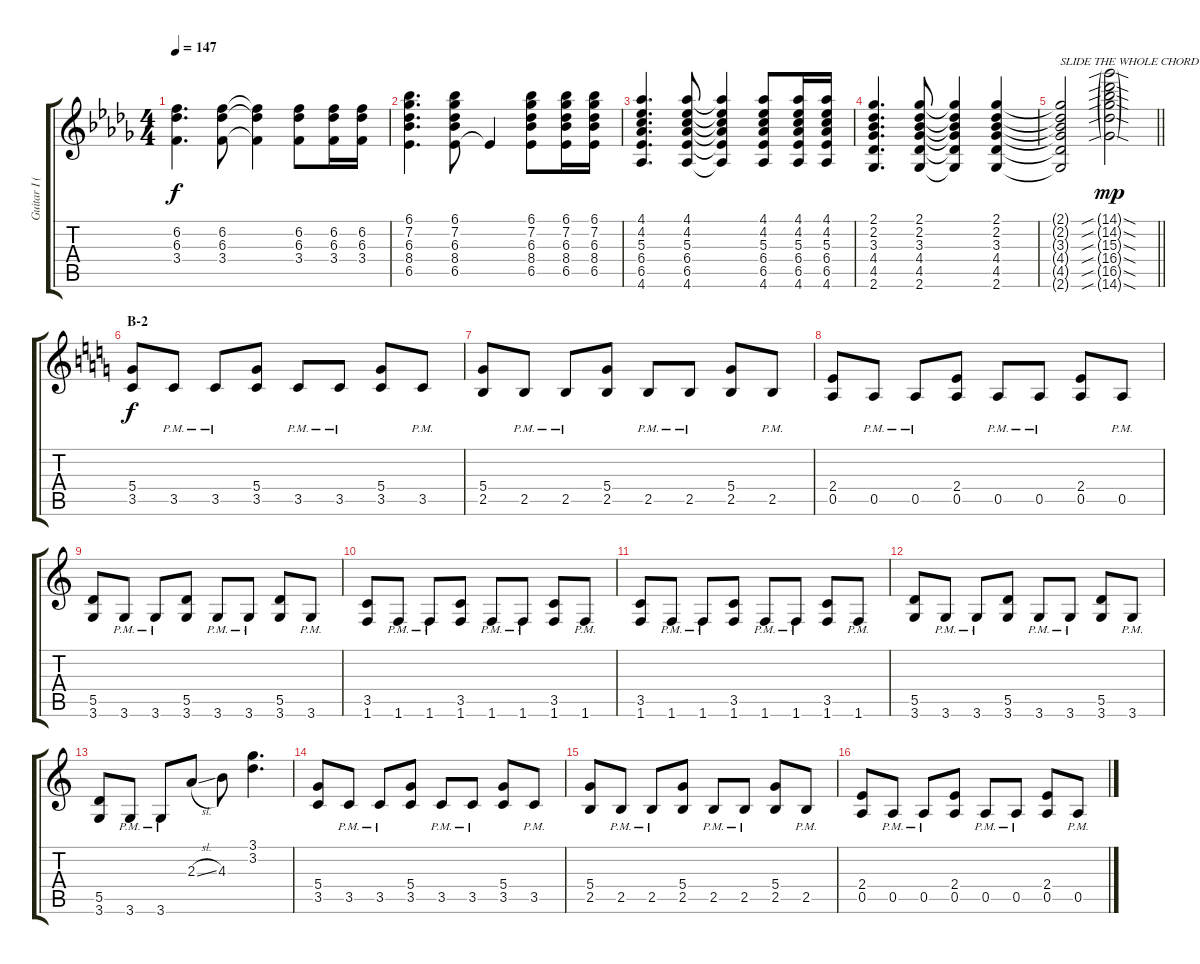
\track ("Guitar I (Hirasawa Yui)" "Guitar I (") {instrument overdrivenguitar}
\staff {score tabs}
\tuning (E4 B3 G3 D3 A2 E2) {hide}
\ts (4 4)
\tempo 147
\clef g2
\ks db
(6.2 6.3 3.4).4{d dy f} (6.2 6.3 3.4).8 (6.2{t} 6.3{t} 3.4{t}).4 (6.2 6.3 3.4).8 (6.2 6.3 3.4).16 (6.2 6.3 3.4).16 |
(6.1 7.2 6.3 8.4 6.5).4{d} (6.1 7.2 6.3 8.4 6.5).8 6.5{t}.4 (6.1 7.2 6.3 8.4 6.5).8 (6.1 7.2 6.3 8.4 6.5).16 (6.1 7.2 6.3 8.4 6.5).16 |
(4.1 4.2 5.3 6.4 6.5 4.6).4{d} (4.1 4.2 5.3 6.4 6.5 4.6).8 (4.1{t} 4.2{t} 5.3{t} 6.4{t} 6.5{t} 4.6{t}).4 (4.1 4.2 5.3 6.4 6.5 4.6).8 (4.1 4.2 5.3 6.4 6.5 4.6).16 (4.1 4.2 5.3 6.4 6.5 4.6).16 |
(2.1 2.2 3.3 4.4 4.5 2.6).4{d} (2.1 2.2 3.3 4.4 4.5 2.6).8 (2.1{t} 2.2{t} 3.3{t} 4.4{t} 4.5{t} 2.6{t}).4 (2.1 2.2 3.3 4.4 4.5 2.6).4 |
\barLineRight lightlight
(2.1{t} 2.2{t} 3.3{t} 4.4{t} 4.5{t} 2.6{t}).2{txt "SLIDE THE WHOLE CHORD UP THEN BACK DOWN"} (14.1{sib sod g} 14.2{sib sod g} 15.3{sib sod g} 16.4{sib sod g} 16.5{sib sod g} 14.6{sib sod g}).2{dy mp} |
\section ("" "B-2")
\ks c
(5.4 3.5).8{dy f} 3.5{pm}.8 3.5{pm}.8 (5.4 3.5).8 3.5{pm}.8 3.5{pm}.8 (5.4 3.5).8 3.5{pm}.8 |
(5.4 2.5).8 2.5{pm}.8 2.5{pm}.8 (5.4 2.5).8 2.5{pm}.8 2.5{pm}.8 (5.4 2.5).8 2.5{pm}.8 |
(2.4 0.5).8 0.5{pm}.8 0.5{pm}.8 (2.4 0.5).8 0.5{pm}.8 0.5{pm}.8 (2.4 0.5).8 0.5{pm}.8 |
(5.5 3.6).8 3.6{pm}.8 3.6{pm}.8 (5.5 3.6).8 3.6{pm}.8 3.6{pm}.8 (5.5 3.6).8 3.6{pm}.8 |
(3.5 1.6).8 1.6{pm}.8 1.6{pm}.8 (3.5 1.6).8 1.6{pm}.8 1.6{pm}.8 (3.5 1.6).8 1.6{pm}.8 |
(3.5 1.6).8 1.6{pm}.8 1.6{pm}.8 (3.5 1.6).8 1.6{pm}.8 1.6{pm}.8 (3.5 1.6).8 1.6{pm}.8 |
(5.5 3.6).8 3.6{pm}.8 3.6{pm}.8 (5.5 3.6).8 3.6{pm}.8 3.6{pm}.8 (5.5 3.6).8 3.6{pm}.8 |
(5.5 3.6).8 3.6{pm}.8 3.6{pm}.8 2.3{sl}.8 4.3.8 (3.1 3.2).4{d} |
(5.4 3.5).8 3.5{pm}.8 3.5{pm}.8 (5.4 3.5).8 3.5{pm}.8 3.5{pm}.8 (5.4 3.5).8 3.5{pm}.8 |
(5.4 2.5).8 2.5{pm}.8 2.5{pm}.8 (5.4 2.5).8 2.5{pm}.8 2.5{pm}.8 (5.4 2.5).8 2.5{pm}.8 |
(2.4 0.5).8 0.5{pm}.8 0.5{pm}.8 (2.4 0.5).8 0.5{pm}.8 0.5{pm}.8 (2.4 0.5).8 0.5{pm}.8
